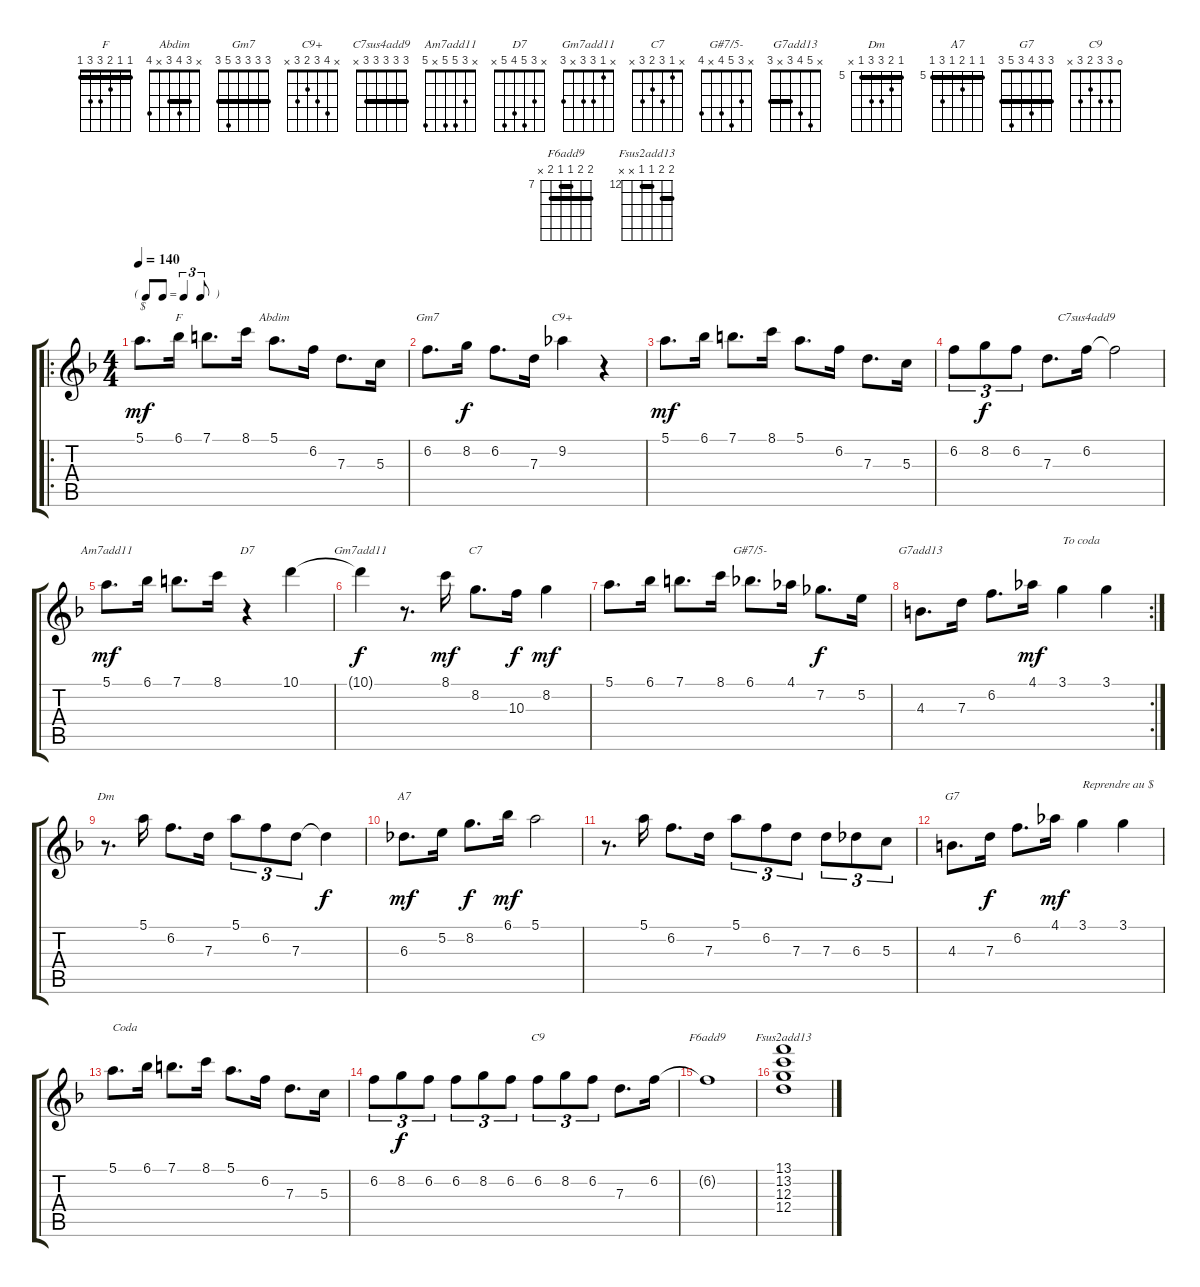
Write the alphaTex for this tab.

\track "" {instrument electricguitarjazz}
\staff {score tabs}
\tuning (E4 B3 G3 D3 A2 E2) {hide}
\chord ("F" 1 1 2 3 3 1) {barre 1}
\chord ("Abdim" x 3 4 3 x 4) {barre 3}
\chord ("Gm7" 3 3 3 3 5 3) {barre 3}
\chord ("C9+" x 4 3 2 3 x)
\chord ("C7sus4add9" 3 3 3 3 3 x) {barre 3}
\chord ("Am7add11" x 3 5 5 x 5)
\chord ("D7" x 3 5 4 5 x)
\chord ("Gm7add11" x 1 3 3 x 3)
\chord ("C7" x 1 3 2 3 x)
\chord ("G#7/5-" x 3 5 4 x 4)
\chord ("G7add13" x 5 4 3 x 3) {barre 3}
\chord ("Dm" 5 6 7 7 5 x) {firstfret 5 barre 5}
\chord ("A7" 5 5 6 5 7 5) {firstfret 5 barre 5}
\chord ("G7" 3 3 4 3 5 3) {barre 3}
\chord ("C9" 0 3 3 2 3 x)
\chord ("F6add9" 8 8 7 7 8 x) {firstfret 7 barre (7 8)}
\chord ("Fsus2add13" 13 13 12 12 x x) {firstfret 12 barre (12 13)}
\ro
\ts (4 4)
\tf triplet8th
\tempo 140
\clef g2
\ks f
5.1.8{d txt "$" dy mf instrument electricguitarjazz} 6.1.16{ch "F"} 7.1.8{d} 8.1.16 5.1.8{d ch "Abdim"} 6.2.16 7.3.8{d} 5.3.16 |
6.2.8{d ch "Gm7"} 8.2.16{dy f} 6.2.8{d} 7.3.16 9.2.4{ch "C9+"} r.4 |
5.1.8{d dy mf} 6.1.16 7.1.8{d} 8.1.16 5.1.8{d} 6.2.16 7.3.8{d} 5.3.16 |
6.2.8{tu (3 2)} 8.2.8{tu (3 2) dy f} 6.2.8{tu (3 2)} 7.3.8{d} 6.2.16{ch "C7sus4add9"} 6.2{t}.2 |
5.1.8{d ch "Am7add11" dy mf} 6.1.16 7.1.8{d} 8.1.16 r.4{ch "D7"} 10.1.4 |
10.1{t}.4{ch "Gm7add11" dy f} r.8{d} 8.1.16{dy mf} 8.2.8{d ch "C7"} 10.3.16{dy f} 8.2.4{dy mf} |
5.1.8{d} 6.1.16 7.1.8{d} 8.1.16 6.1.8{d ch "G#7/5-"} 4.1.16 7.2.8{d dy f} 5.2.16 |
\rc 2
4.3.8{d ch "G7add13"} 7.3.16 6.2.8{d} 4.1.16{dy mf} 3.1.4{txt "To coda "} 3.1.4 |
r.8{d ch "Dm"} 5.1.16 6.2.8{d} 7.3.16 5.1.8{tu (3 2)} 6.2.8{tu (3 2)} 7.3.8{tu (3 2)} 7.3{t}.4{dy f} |
6.3.8{d ch "A7" dy mf} 5.2.16 8.2.8{d dy f} 6.1.16{dy mf} 5.1.2 |
r.8{d} 5.1.16 6.2.8{d} 7.3.16 5.1.8{tu (3 2)} 6.2.8{tu (3 2)} 7.3.8{tu (3 2)} 7.3.8{tu (3 2)} 6.3.8{tu (3 2)} 5.3.8{tu (3 2)} |
4.3.8{d ch "G7"} 7.3.16{dy f} 6.2.8{d} 4.1.16{dy mf} 3.1.4{txt "Reprendre au $"} 3.1.4 |
5.1.8{d txt "Coda "} 6.1.16 7.1.8{d} 8.1.16 5.1.8{d} 6.2.16 7.3.8{d} 5.3.16 |
6.2.8{tu (3 2)} 8.2.8{tu (3 2) dy f} 6.2.8{tu (3 2)} 6.2.8{tu (3 2)} 8.2.8{tu (3 2)} 6.2.8{tu (3 2)} 6.2.8{tu (3 2) ch "C9"} 8.2.8{tu (3 2)} 6.2.8{tu (3 2)} 7.3.8{d} 6.2.16 |
6.2{t}.1{ch "F6add9"} |
(13.1 13.2 12.3 12.4).1{ch "Fsus2add13"}
